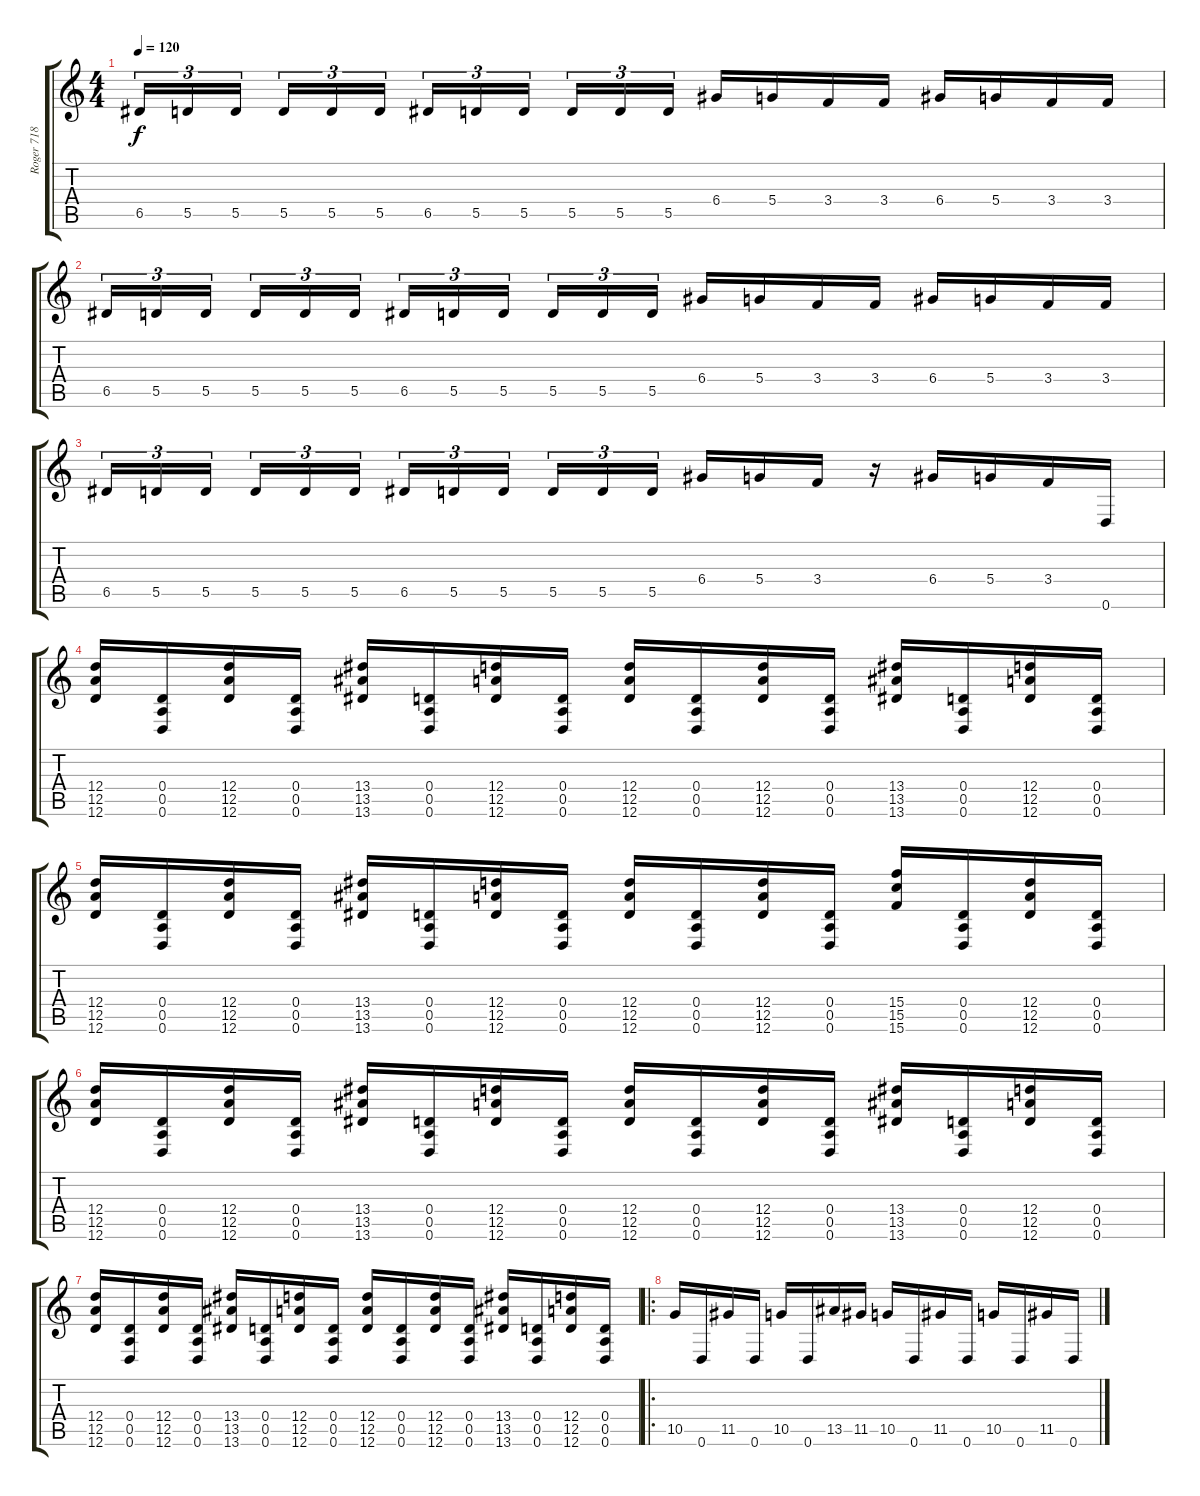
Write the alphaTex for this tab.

\track ("Roger 718" "Roger 718") {instrument distortionguitar}
\staff {score tabs}
\tuning (E4 B3 G3 D3 A2 D2) {hide}
\ts (4 4)
\tempo 120
\clef g2
\ks c
6.5.16{tu (3 2) dy f} 5.5.16{tu (3 2)} 5.5.16{tu (3 2)} 5.5.16{tu (3 2)} 5.5.16{tu (3 2)} 5.5.16{tu (3 2)} 6.5.16{tu (3 2)} 5.5.16{tu (3 2)} 5.5.16{tu (3 2)} 5.5.16{tu (3 2)} 5.5.16{tu (3 2)} 5.5.16{tu (3 2)} 6.4.16 5.4.16 3.4.16 3.4.16 6.4.16 5.4.16 3.4.16 3.4.16 |
6.5.16{tu (3 2)} 5.5.16{tu (3 2)} 5.5.16{tu (3 2)} 5.5.16{tu (3 2)} 5.5.16{tu (3 2)} 5.5.16{tu (3 2)} 6.5.16{tu (3 2)} 5.5.16{tu (3 2)} 5.5.16{tu (3 2)} 5.5.16{tu (3 2)} 5.5.16{tu (3 2)} 5.5.16{tu (3 2)} 6.4.16 5.4.16 3.4.16 3.4.16 6.4.16 5.4.16 3.4.16 3.4.16 |
6.5.16{tu (3 2)} 5.5.16{tu (3 2)} 5.5.16{tu (3 2)} 5.5.16{tu (3 2)} 5.5.16{tu (3 2)} 5.5.16{tu (3 2)} 6.5.16{tu (3 2)} 5.5.16{tu (3 2)} 5.5.16{tu (3 2)} 5.5.16{tu (3 2)} 5.5.16{tu (3 2)} 5.5.16{tu (3 2)} 6.4.16 5.4.16 3.4.16 r.16 6.4.16 5.4.16 3.4.16 0.6.16 |
(12.4 12.5 12.6).16 (0.4 0.5 0.6).16 (12.4 12.5 12.6).16 (0.4 0.5 0.6).16 (13.4 13.5 13.6).16 (0.4 0.5 0.6).16 (12.4 12.5 12.6).16 (0.4 0.5 0.6).16 (12.4 12.5 12.6).16 (0.4 0.5 0.6).16 (12.4 12.5 12.6).16 (0.4 0.5 0.6).16 (13.4 13.5 13.6).16 (0.4 0.5 0.6).16 (12.4 12.5 12.6).16 (0.4 0.5 0.6).16 |
(12.4 12.5 12.6).16 (0.4 0.5 0.6).16 (12.4 12.5 12.6).16 (0.4 0.5 0.6).16 (13.4 13.5 13.6).16 (0.4 0.5 0.6).16 (12.4 12.5 12.6).16 (0.4 0.5 0.6).16 (12.4 12.5 12.6).16 (0.4 0.5 0.6).16 (12.4 12.5 12.6).16 (0.4 0.5 0.6).16 (15.4 15.5 15.6).16 (0.4 0.5 0.6).16 (12.4 12.5 12.6).16 (0.4 0.5 0.6).16 |
(12.4 12.5 12.6).16 (0.4 0.5 0.6).16 (12.4 12.5 12.6).16 (0.4 0.5 0.6).16 (13.4 13.5 13.6).16 (0.4 0.5 0.6).16 (12.4 12.5 12.6).16 (0.4 0.5 0.6).16 (12.4 12.5 12.6).16 (0.4 0.5 0.6).16 (12.4 12.5 12.6).16 (0.4 0.5 0.6).16 (13.4 13.5 13.6).16 (0.4 0.5 0.6).16 (12.4 12.5 12.6).16 (0.4 0.5 0.6).16 |
(12.4 12.5 12.6).16 (0.4 0.5 0.6).16 (12.4 12.5 12.6).16 (0.4 0.5 0.6).16 (13.4 13.5 13.6).16 (0.4 0.5 0.6).16 (12.4 12.5 12.6).16 (0.4 0.5 0.6).16 (12.4 12.5 12.6).16 (0.4 0.5 0.6).16 (12.4 12.5 12.6).16 (0.4 0.5 0.6).16 (13.4 13.5 13.6).16 (0.4 0.5 0.6).16 (12.4 12.5 12.6).16 (0.4 0.5 0.6).16 |
\ro
10.5.16 0.6.16 11.5.16 0.6.16 10.5.16 0.6.16 13.5.16 11.5.16 10.5.16 0.6.16 11.5.16 0.6.16 10.5.16 0.6.16 11.5.16 0.6.16
